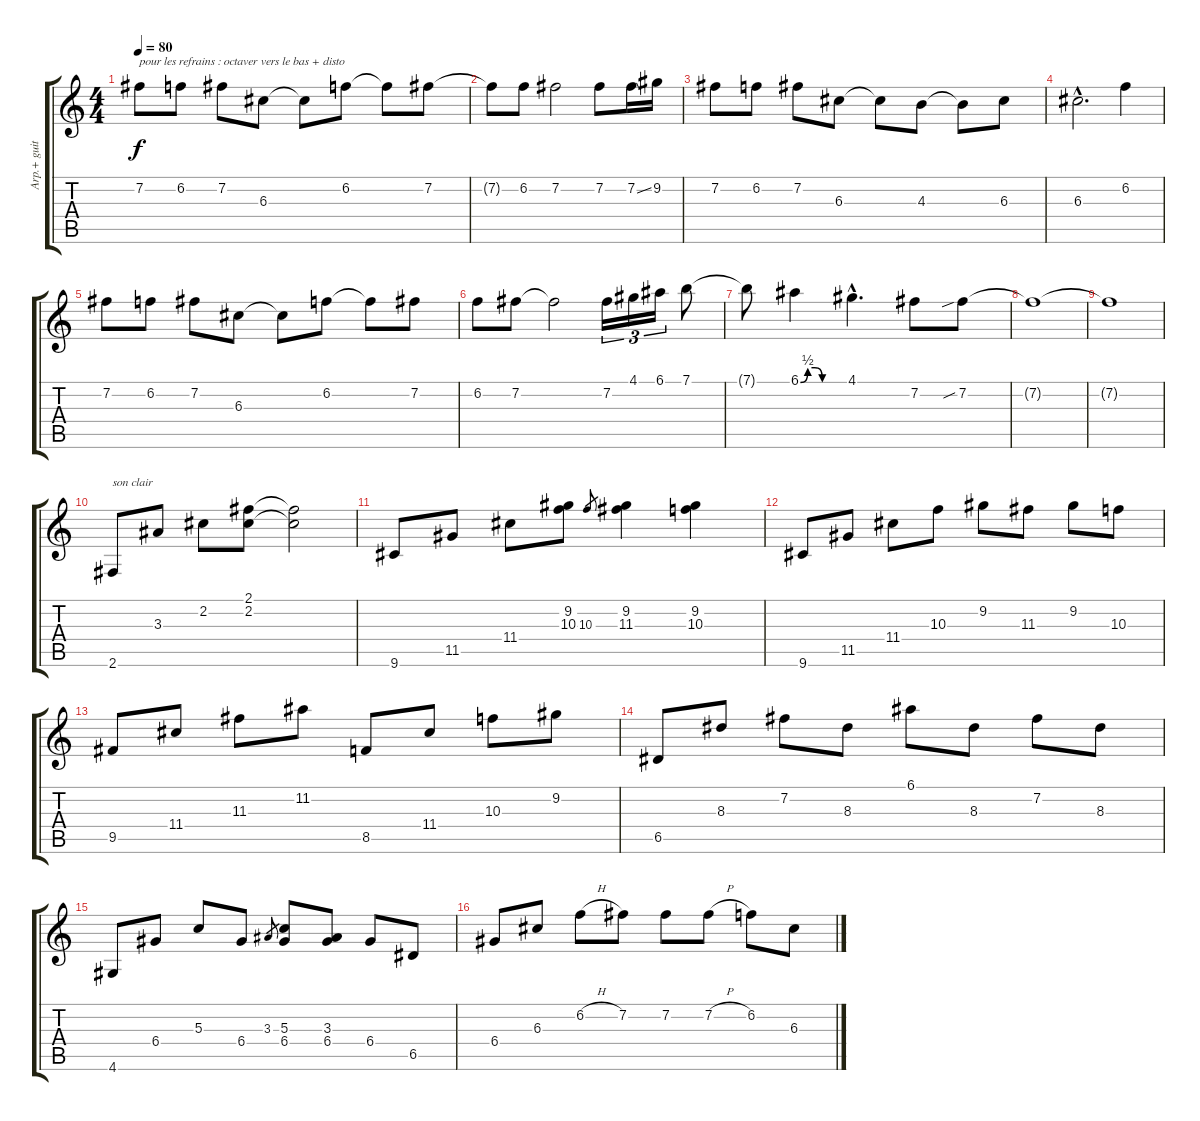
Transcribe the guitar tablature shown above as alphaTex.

\track ("Arp.+ guit 2" "Arp.+ guit") {instrument distortionguitar}
\staff {score tabs}
\tuning (E4 B3 G3 D3 A2 E2) {hide}
\ts (4 4)
\tempo 80
\clef g2
\ks c
7.2.8{txt "pour les refrains : octaver vers le bas + disto" dy f instrument distortionguitar} 6.2.8 7.2.8 6.3.8 6.3{t}.8 6.2.8 6.2{t}.8 7.2.8 |
7.2{t}.8 6.2.8 7.2.2 7.2.8 7.2{ss}.16 9.2.16 |
7.2.8 6.2.8 7.2.8 6.3.8 6.3{t}.8 4.3.8 4.3{t}.8 6.3.8 |
6.3{hac}.2{d} 6.2.4 |
7.2.8 6.2.8 7.2.8 6.3.8 6.3{t}.8 6.2.8 6.2{t}.8 7.2.8 |
6.2.8 7.2.8 7.2{t}.2 7.2.16{tu (3 2)} 4.1.16{tu (3 2)} 6.1.16{tu (3 2)} 7.1.8 |
7.1{t}.8 6.1{be (custom 0 0 10 2 20 2 30 0 60 0)}.4 4.1{hac}.4{d} 7.2.8 7.2{sib}.8 |
7.2{t}.1 |
7.2{t}.1 |
2.6.8{txt "son clair" instrument electricguitarclean} 3.3.8 2.2.8 (2.1 2.2).8 (2.1{t} 2.2{t}).2 |
9.6.8 11.5.8 11.4.8 (9.2 10.3).8 10.3.8{gr} (9.2 11.3).4 (9.2 10.3).4 |
9.6.8 11.5.8 11.4.8 10.3.8 9.2.8 11.3.8 9.2.8 10.3.8 |
9.5.8 11.4.8 11.3.8 11.2.8 8.5.8 11.4.8 10.3.8 9.2.8 |
6.5.8 8.3.8 7.2.8 8.3.8 6.1.8 8.3.8 7.2.8 8.3.8 |
4.6.8 6.4.8 5.3.8 6.4.8 3.3.8{gr} (5.3 6.4).8 (3.3 6.4).8 6.4.8 6.5.8 |
6.4.8 6.3.8 6.2{h}.8 7.2.8 7.2.8 7.2{h}.8 6.2.8 6.3.8
